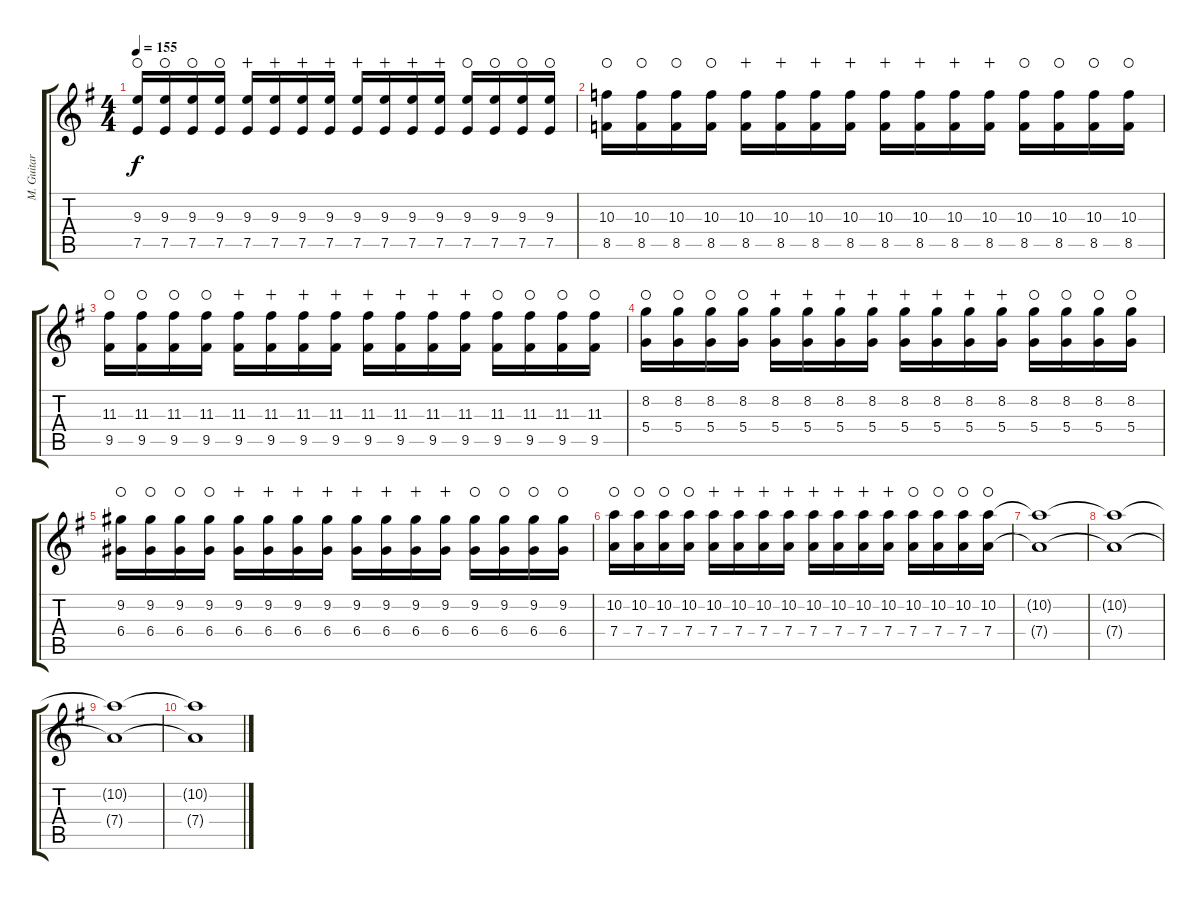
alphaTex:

\track ("M. Guitar" "M. Guitar") {instrument overdrivenguitar}
\staff {score tabs}
\tuning (E4 B3 G3 D3 A2 E2) {hide}
\ts (4 4)
\tempo 155
\clef g2
\ks g
(9.3 7.5).16{dy f waho} (9.3 7.5).16{waho} (9.3 7.5).16{waho} (9.3 7.5).16{waho} (9.3 7.5).16{wahc} (9.3 7.5).16{wahc} (9.3 7.5).16{wahc} (9.3 7.5).16{wahc} (9.3 7.5).16{wahc} (9.3 7.5).16{wahc} (9.3 7.5).16{wahc} (9.3 7.5).16{wahc} (9.3 7.5).16{waho} (9.3 7.5).16{waho} (9.3 7.5).16{waho} (9.3 7.5).16{waho} |
(10.3 8.5).16{waho} (10.3 8.5).16{waho} (10.3 8.5).16{waho} (10.3 8.5).16{waho} (10.3 8.5).16{wahc} (10.3 8.5).16{wahc} (10.3 8.5).16{wahc} (10.3 8.5).16{wahc} (10.3 8.5).16{wahc} (10.3 8.5).16{wahc} (10.3 8.5).16{wahc} (10.3 8.5).16{wahc} (10.3 8.5).16{waho} (10.3 8.5).16{waho} (10.3 8.5).16{waho} (10.3 8.5).16{waho} |
(11.3 9.5).16{waho} (11.3 9.5).16{waho} (11.3 9.5).16{waho} (11.3 9.5).16{waho} (11.3 9.5).16{wahc} (11.3 9.5).16{wahc} (11.3 9.5).16{wahc} (11.3 9.5).16{wahc} (11.3 9.5).16{wahc} (11.3 9.5).16{wahc} (11.3 9.5).16{wahc} (11.3 9.5).16{wahc} (11.3 9.5).16{waho} (11.3 9.5).16{waho} (11.3 9.5).16{waho} (11.3 9.5).16{waho} |
(8.2 5.4).16{waho} (8.2 5.4).16{waho} (8.2 5.4).16{waho} (8.2 5.4).16{waho} (8.2 5.4).16{wahc} (8.2 5.4).16{wahc} (8.2 5.4).16{wahc} (8.2 5.4).16{wahc} (8.2 5.4).16{wahc} (8.2 5.4).16{wahc} (8.2 5.4).16{wahc} (8.2 5.4).16{wahc} (8.2 5.4).16{waho} (8.2 5.4).16{waho} (8.2 5.4).16{waho} (8.2 5.4).16{waho} |
(9.2 6.4).16{waho} (9.2 6.4).16{waho} (9.2 6.4).16{waho} (9.2 6.4).16{waho} (9.2 6.4).16{wahc} (9.2 6.4).16{wahc} (9.2 6.4).16{wahc} (9.2 6.4).16{wahc} (9.2 6.4).16{wahc} (9.2 6.4).16{wahc} (9.2 6.4).16{wahc} (9.2 6.4).16{wahc} (9.2 6.4).16{waho} (9.2 6.4).16{waho} (9.2 6.4).16{waho} (9.2 6.4).16{waho} |
(10.2 7.4).16{waho} (10.2 7.4).16{waho} (10.2 7.4).16{waho} (10.2 7.4).16{waho} (10.2 7.4).16{wahc} (10.2 7.4).16{wahc} (10.2 7.4).16{wahc} (10.2 7.4).16{wahc} (10.2 7.4).16{wahc} (10.2 7.4).16{wahc} (10.2 7.4).16{wahc} (10.2 7.4).16{wahc} (10.2 7.4).16{waho} (10.2 7.4).16{waho} (10.2 7.4).16{waho} (10.2 7.4).16{waho} |
(10.2{t} 7.4{t}).1 |
(10.2{t} 7.4{t}).1 |
(10.2{t} 7.4{t}).1 |
(10.2{t} 7.4{t}).1
